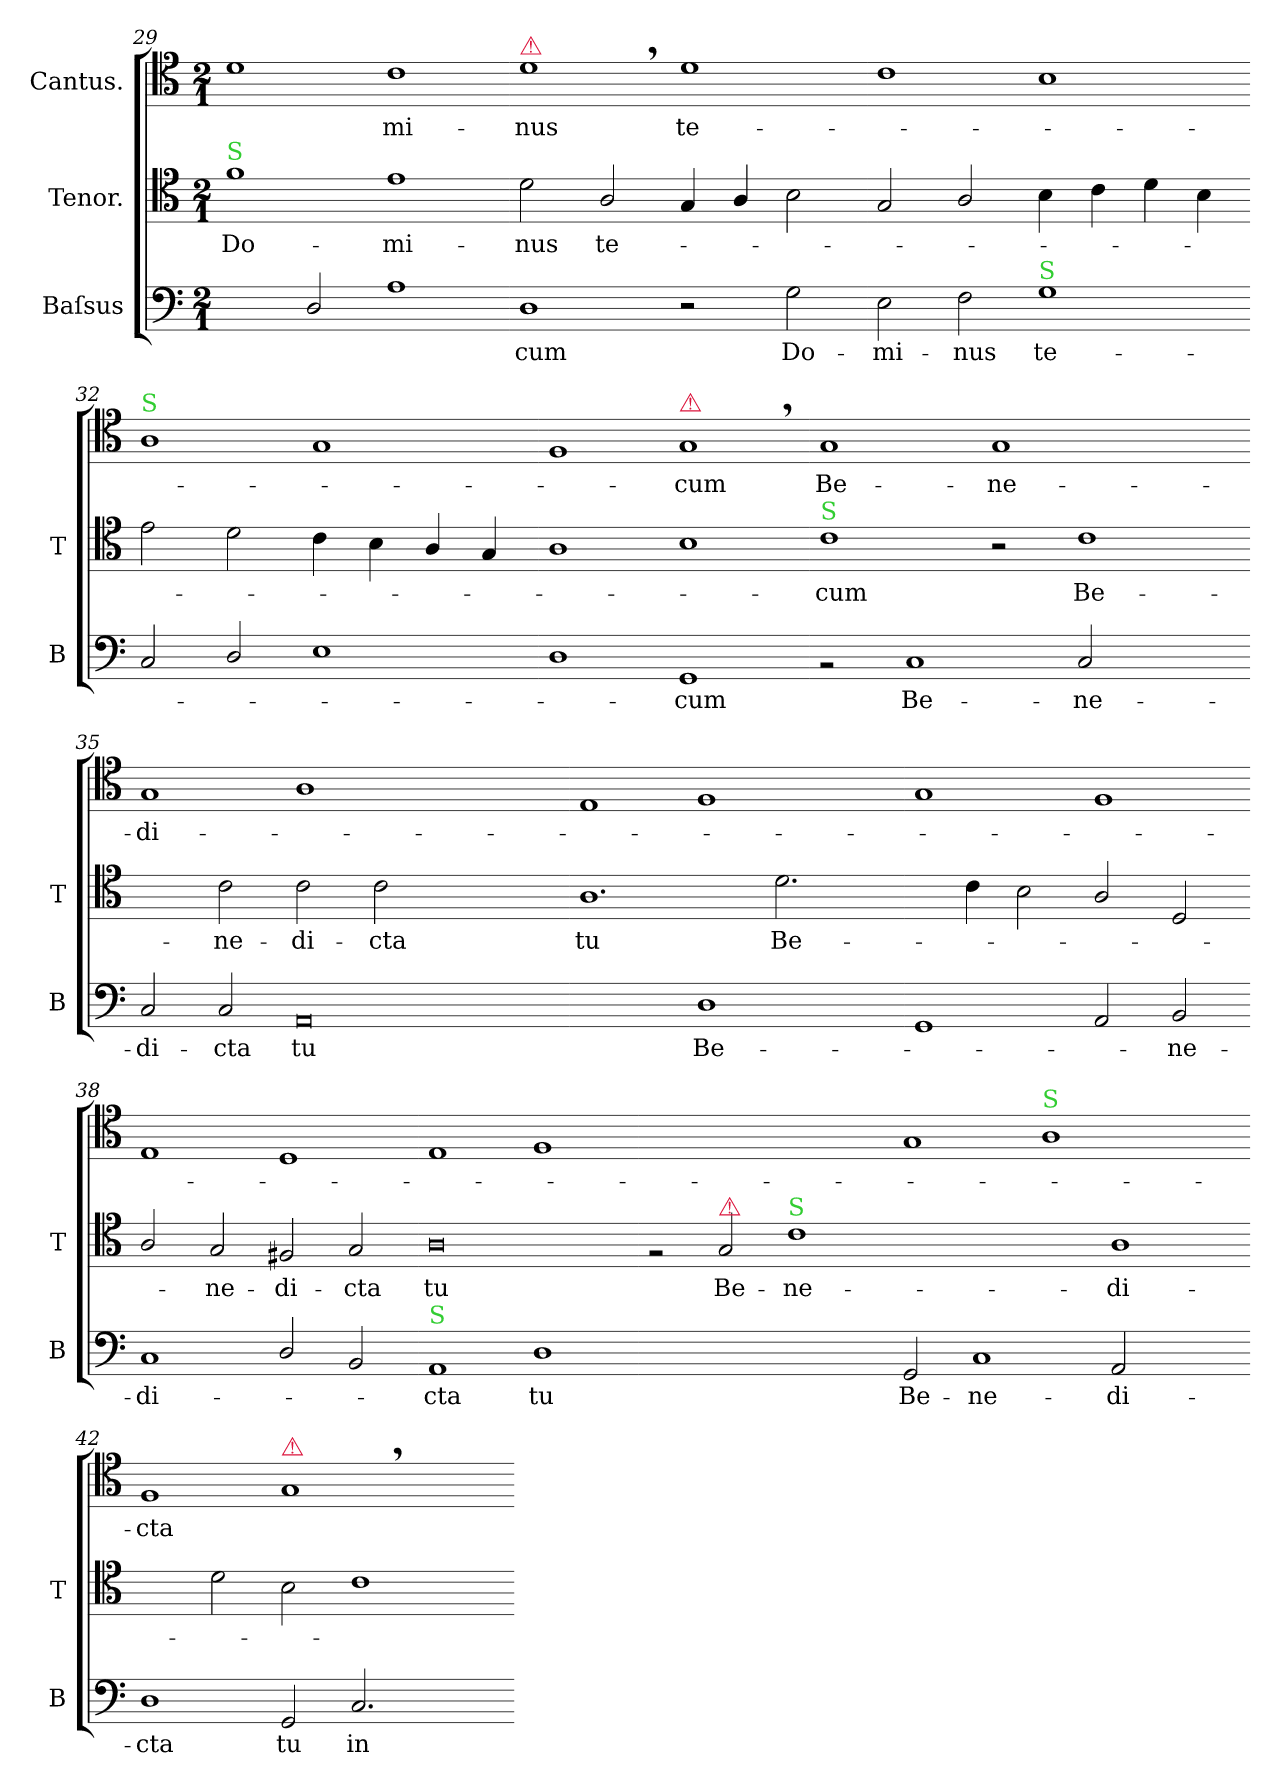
**kern	**text	**kern	**text	**kern	**text
*part3	*part3	*part2	*part2	*part1	*part1
*staff3	*staff3	*staff2	*staff2	*staff1	*staff1
*I"Baſsus	*	*I"Tenor.	*	*I"Cantus.	*
*I'B	*	*I'T	*	*	*
*clefF4	*	*clefC4	*	*clefC4	*
*k[]	*	*k[]	*	*k[]	*
*M2/1	*	*M2/1	*	*M2/1	*
=29	=29	=29	=29	=29	=29
!	!	!LO:TX:a:color=limegreen:t=S	!	!	!
2ryy	.	1f	Do-	1d	.
2D/	.	.	.	.	.
1A	.	1e	-mi-	1c	-mi-
=30-	=30-	=30-	=30-	=30-	=30-
!	!	!	!	!LO:TX:a:color=crimson:t=⚠	!
1D	-cum	2d\	-nus	1d,	-nus
.	.	2A/	te-	.	.
2r	.	4G/	.	1d	te-
.	.	4A/	.	.	.
2G\	Do-	2B\	.	.	.
=31-	=31-	=31-	=31-	=31-	=31-
2E\	-mi-	2G/	.	1c	.
2F\	-nus	2A/	.	.	.
!LO:TX:a:color=limegreen:t=S	!	!	!	!	!
1G	te-	4B\	.	1B	.
.	.	4c\	.	.	.
.	.	4d\	.	.	.
.	.	4B\	.	.	.
=32-	=32-	=32-	=32-	=32-	=32-
!	!	!	!	!LO:TX:a:color=limegreen:t=S	!
2C/	.	2e\	.	1A	.
2D/	.	2d\	.	.	.
1E	.	4c\	.	1G	.
.	.	4B\	.	.	.
.	.	4A/	.	.	.
.	.	4G/	.	.	.
=33-	=33-	=33-	=33-	=33-	=33-
1D	.	1A	.	1F	.
!	!	!	!	!LO:TX:a:color=crimson:t=⚠	!
1GG	-cum	1B	.	1G,	-cum
=34-	=34-	=34-	=34-	=34-	=34-
!	!	!LO:TX:a:color=limegreen:t=S	!	!	!
2rBB	.	1c	-cum	1G	Be-
1C	Be-	.	.	.	.
.	.	2r	.	1G	-ne-
2C/	-ne-	1c\	Be-	.	.
2ryy	.	.	.	2ryy	.
=35-	=35-	=35-	=35-	=35-	=35-
2C/	-di-	2ryy	.	1G	-di-
2C/	-cta	2c\	-ne-	.	.
0AA	tu	2c\	-di-	1A	.
.	.	2c\	-cta	.	.
.	.	1ryy	.	1ryy	.
=36-	=36-	=36-	=36-	=36-	=36-
1ryy	.	1.A	tu	1E	.
!	!LO:LY:i	!	!	!	!
1D	Be-	.	.	1F	.
!	!	!	!LO:LY:i	!	!
.	.	2.d\	Be-	.	.
4ryy	.	.	.	4ryy	.
=37-	=37-	=37-	=37-	=37-	=37-
1GG	.	4ryy	.	1G	.
.	.	4c\	.	.	.
.	.	2B\	.	.	.
2AA/	.	2A/	.	1F	.
!	!LO:LY:i	!	!	!	!
2BB/	-ne-	2D/	.	.	.
=38-	=38-	=38-	=38-	=38-	=38-
!	!LO:LY:i	!	!	!	!
1C	-di-	2A/	.	1E	.
!	!	!	!LO:LY:i	!	!
.	.	2G/	-ne-	.	.
!	!	!	!LO:LY:i	!	!
2D/	.	2F#X/	-di-	1D	.
!	!	!	!LO:LY:i	!	!
2BB/	.	2G/	-cta	.	.
=39-	=39-	=39-	=39-	=39-	=39-
!LO:TX:a:color=limegreen:t=S	!	!	!	!	!
!	!LO:LY:i	!	!LO:LY:i	!	!
1AA	-cta	0A	tu	1E	.
!	!LO:LY:i	!	!	!	!
1D	tu	.	.	1F	.
=40-	=40-	=40-	=40-	=40-	=40-
0ryy	.	2rF	.	0ryy	.
!	!	!LO:TX:a:color=crimson:t=⚠	!	!	!
.	.	2G/	Be-	.	.
!	!	!LO:TX:a:color=limegreen:t=S	!	!	!
.	.	1c	-ne-	.	.
=41-	=41-	=41-	=41-	=41-	=41-
2GG/	Be-	1ryy	.	1G	.
1C	-ne-	.	.	.	.
!	!	!	!	!LO:TX:a:color=limegreen:t=S	!
.	.	2ryy	.	1A	.
2AA/	-di-	1A\	-di-	.	.
2ryy	.	.	.	2ryy	.
=42-	=42-	=42-	=42-	=42-	=42-
1D	-cta	2ryy	.	1F	-cta
.	.	2d\	.	.	.
!	!	!	!	!LO:TX:a:color=crimson:t=⚠	!
2GG/	tu	2B\	.	1G,	.
2.C/	in	1c\	.	.	.
.	.	.	.	2ryy	.
4ryy	.	.	.	.	.
=-	=-	=-	=-	=-	=-
*-	*-	*-	*-	*-	*-
